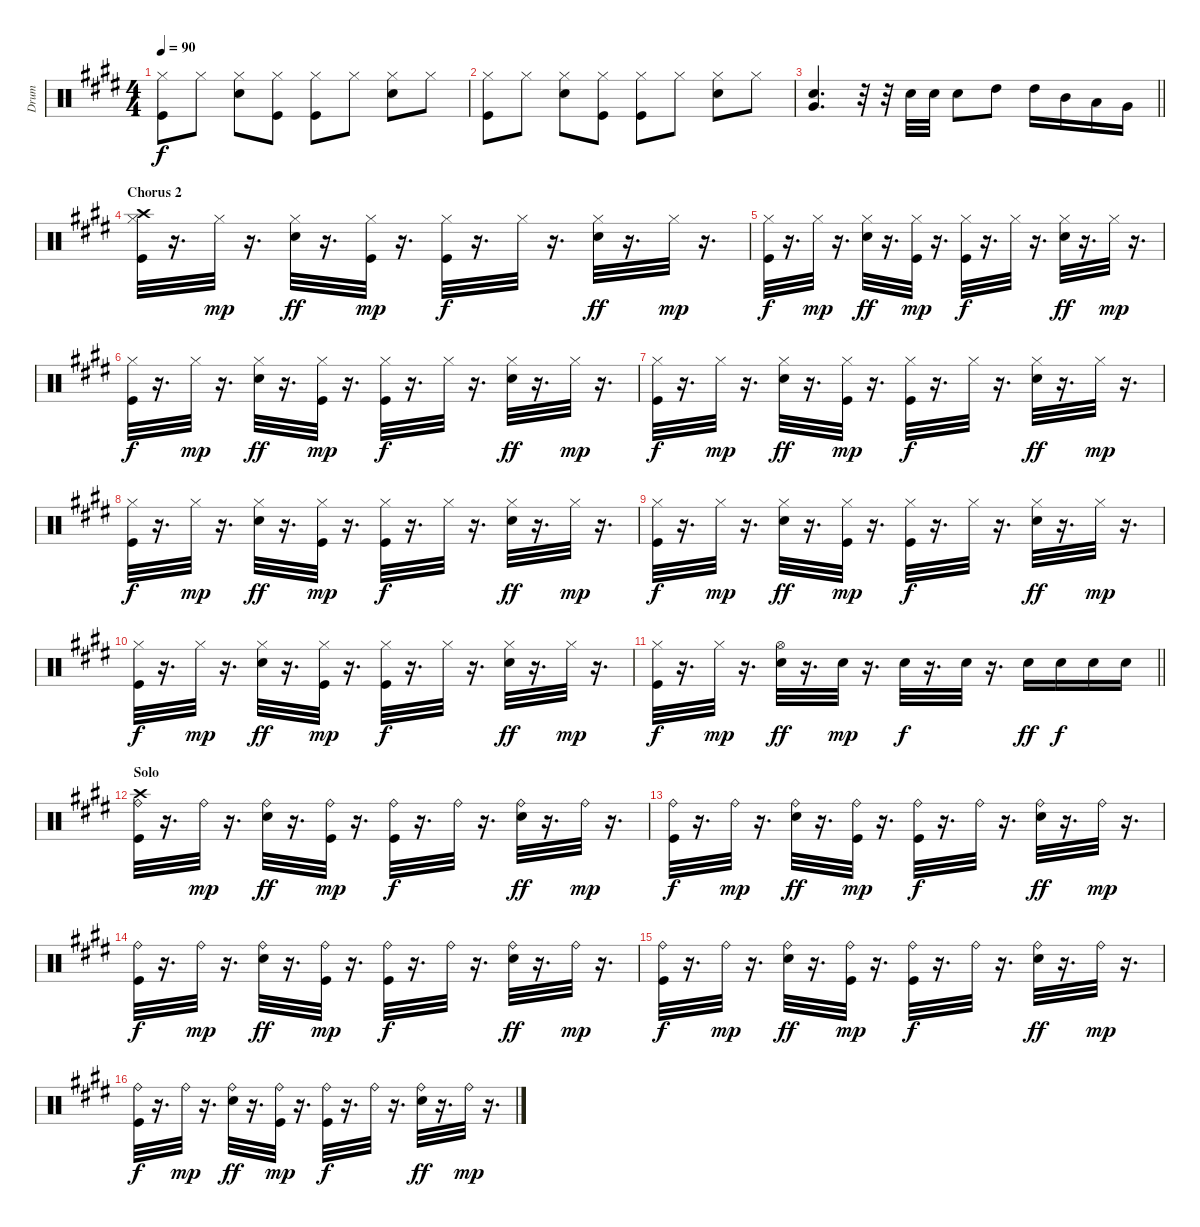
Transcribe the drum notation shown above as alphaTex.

\track ("Drum" "Drum") {instrument percussion}
\staff {score}
\articulation defaults
\ts (4 4)
\tempo 90
\clef neutral
\ks e
("Kick (hit)" "Hi-Hat (closed)").8{dy f} "Hi-Hat (closed)".8 ("Snare (hit) 2" "Hi-Hat (closed)").8 ("Kick (hit)" "Hi-Hat (closed)").8 ("Kick (hit)" "Hi-Hat (closed)").8 "Hi-Hat (closed)".8 ("Snare (hit) 2" "Hi-Hat (closed)").8 "Hi-Hat (closed)".8 |
("Kick (hit)" "Hi-Hat (closed)").8 "Hi-Hat (closed)".8 ("Snare (hit) 2" "Hi-Hat (closed)").8 ("Kick (hit)" "Hi-Hat (closed)").8 ("Kick (hit)" "Hi-Hat (closed)").8 "Hi-Hat (closed)".8 ("Snare (hit) 2" "Hi-Hat (closed)").8 "Hi-Hat (closed)".8 |
\barLineRight lightlight
("Snare (hit) 2" "Very Low Tom (hit)").4{d} r.32 r.32 "Snare (hit) 2".32 "Snare (hit) 2".32 "Snare (hit) 2".8 "High Tom (hit)".8 "High Tom (hit)".16 "Mid Tom (hit)".16 "Low Tom (hit)".16 "Very Low Tom (hit)".16 |
\section ("" "Chorus 2")
("Kick (hit)" "Hi-Hat (closed)" "Crash high (hit)").32 r.16{d} "Hi-Hat (closed)".32{dy mp} r.16{d} ("Snare (hit) 2" "Hi-Hat (closed)").32{dy ff} r.16{d} ("Kick (hit)" "Hi-Hat (closed)").32{dy mp} r.16{d} ("Kick (hit)" "Hi-Hat (closed)").32{dy f} r.16{d} "Hi-Hat (closed)".32 r.16{d} ("Snare (hit) 2" "Hi-Hat (closed)").32{dy ff} r.16{d} "Hi-Hat (closed)".32{dy mp} r.16{d} |
("Kick (hit)" "Hi-Hat (closed)").32{dy f} r.16{d} "Hi-Hat (closed)".32{dy mp} r.16{d} ("Snare (hit) 2" "Hi-Hat (closed)").32{dy ff} r.16{d} ("Kick (hit)" "Hi-Hat (closed)").32{dy mp} r.16{d} ("Kick (hit)" "Hi-Hat (closed)").32{dy f} r.16{d} "Hi-Hat (closed)".32 r.16{d} ("Snare (hit) 2" "Hi-Hat (closed)").32{dy ff} r.16{d} "Hi-Hat (closed)".32{dy mp} r.16{d} |
("Kick (hit)" "Hi-Hat (closed)").32{dy f} r.16{d} "Hi-Hat (closed)".32{dy mp} r.16{d} ("Snare (hit) 2" "Hi-Hat (closed)").32{dy ff} r.16{d} ("Kick (hit)" "Hi-Hat (closed)").32{dy mp} r.16{d} ("Kick (hit)" "Hi-Hat (closed)").32{dy f} r.16{d} "Hi-Hat (closed)".32 r.16{d} ("Snare (hit) 2" "Hi-Hat (closed)").32{dy ff} r.16{d} "Hi-Hat (closed)".32{dy mp} r.16{d} |
("Kick (hit)" "Hi-Hat (closed)").32{dy f} r.16{d} "Hi-Hat (closed)".32{dy mp} r.16{d} ("Snare (hit) 2" "Hi-Hat (closed)").32{dy ff} r.16{d} ("Kick (hit)" "Hi-Hat (closed)").32{dy mp} r.16{d} ("Kick (hit)" "Hi-Hat (closed)").32{dy f} r.16{d} "Hi-Hat (closed)".32 r.16{d} ("Snare (hit) 2" "Hi-Hat (closed)").32{dy ff} r.16{d} "Hi-Hat (closed)".32{dy mp} r.16{d} |
("Kick (hit)" "Hi-Hat (closed)").32{dy f} r.16{d} "Hi-Hat (closed)".32{dy mp} r.16{d} ("Snare (hit) 2" "Hi-Hat (closed)").32{dy ff} r.16{d} ("Kick (hit)" "Hi-Hat (closed)").32{dy mp} r.16{d} ("Kick (hit)" "Hi-Hat (closed)").32{dy f} r.16{d} "Hi-Hat (closed)".32 r.16{d} ("Snare (hit) 2" "Hi-Hat (closed)").32{dy ff} r.16{d} "Hi-Hat (closed)".32{dy mp} r.16{d} |
("Kick (hit)" "Hi-Hat (closed)").32{dy f} r.16{d} "Hi-Hat (closed)".32{dy mp} r.16{d} ("Snare (hit) 2" "Hi-Hat (closed)").32{dy ff} r.16{d} ("Kick (hit)" "Hi-Hat (closed)").32{dy mp} r.16{d} ("Kick (hit)" "Hi-Hat (closed)").32{dy f} r.16{d} "Hi-Hat (closed)".32 r.16{d} ("Snare (hit) 2" "Hi-Hat (closed)").32{dy ff} r.16{d} "Hi-Hat (closed)".32{dy mp} r.16{d} |
("Kick (hit)" "Hi-Hat (closed)").32{dy f} r.16{d} "Hi-Hat (closed)".32{dy mp} r.16{d} ("Snare (hit) 2" "Hi-Hat (closed)").32{dy ff} r.16{d} ("Kick (hit)" "Hi-Hat (closed)").32{dy mp} r.16{d} ("Kick (hit)" "Hi-Hat (closed)").32{dy f} r.16{d} "Hi-Hat (closed)".32 r.16{d} ("Snare (hit) 2" "Hi-Hat (closed)").32{dy ff} r.16{d} "Hi-Hat (closed)".32{dy mp} r.16{d} |
\barLineRight lightlight
("Kick (hit)" "Hi-Hat (closed)").32{dy f} r.16{d} "Hi-Hat (closed)".32{dy mp} r.16{d} ("Snare (hit) 2" "Hi-Hat (open)").32{dy ff} r.16{d} "Snare (hit) 2".32{dy mp} r.16{d} "Snare (hit) 2".32{dy f} r.16{d} "Snare (hit) 2".32 r.16{d} "Snare (hit) 2".16{dy ff} "Snare (hit) 2".16{dy f} "Snare (hit) 2".16 "Snare (hit) 2".16 |
\section ("" "Solo")
("Kick (hit)" "Ride (bell)" "Crash high (hit)").32 r.16{d} "Ride (bell)".32{dy mp} r.16{d} ("Snare (hit) 2" "Ride (bell)").32{dy ff} r.16{d} ("Kick (hit)" "Ride (bell)").32{dy mp} r.16{d} ("Kick (hit)" "Ride (bell)").32{dy f} r.16{d} "Ride (bell)".32 r.16{d} ("Snare (hit) 2" "Ride (bell)").32{dy ff} r.16{d} "Ride (bell)".32{dy mp} r.16{d} |
("Kick (hit)" "Ride (bell)").32{dy f} r.16{d} "Ride (bell)".32{dy mp} r.16{d} ("Snare (hit) 2" "Ride (bell)").32{dy ff} r.16{d} ("Kick (hit)" "Ride (bell)").32{dy mp} r.16{d} ("Kick (hit)" "Ride (bell)").32{dy f} r.16{d} "Ride (bell)".32 r.16{d} ("Snare (hit) 2" "Ride (bell)").32{dy ff} r.16{d} "Ride (bell)".32{dy mp} r.16{d} |
("Kick (hit)" "Ride (bell)").32{dy f} r.16{d} "Ride (bell)".32{dy mp} r.16{d} ("Snare (hit) 2" "Ride (bell)").32{dy ff} r.16{d} ("Kick (hit)" "Ride (bell)").32{dy mp} r.16{d} ("Kick (hit)" "Ride (bell)").32{dy f} r.16{d} "Ride (bell)".32 r.16{d} ("Snare (hit) 2" "Ride (bell)").32{dy ff} r.16{d} "Ride (bell)".32{dy mp} r.16{d} |
("Kick (hit)" "Ride (bell)").32{dy f} r.16{d} "Ride (bell)".32{dy mp} r.16{d} ("Snare (hit) 2" "Ride (bell)").32{dy ff} r.16{d} ("Kick (hit)" "Ride (bell)").32{dy mp} r.16{d} ("Kick (hit)" "Ride (bell)").32{dy f} r.16{d} "Ride (bell)".32 r.16{d} ("Snare (hit) 2" "Ride (bell)").32{dy ff} r.16{d} "Ride (bell)".32{dy mp} r.16{d} |
("Kick (hit)" "Ride (bell)").32{dy f} r.16{d} "Ride (bell)".32{dy mp} r.16{d} ("Snare (hit) 2" "Ride (bell)").32{dy ff} r.16{d} ("Kick (hit)" "Ride (bell)").32{dy mp} r.16{d} ("Kick (hit)" "Ride (bell)").32{dy f} r.16{d} "Ride (bell)".32 r.16{d} ("Snare (hit) 2" "Ride (bell)").32{dy ff} r.16{d} "Ride (bell)".32{dy mp} r.16{d}
